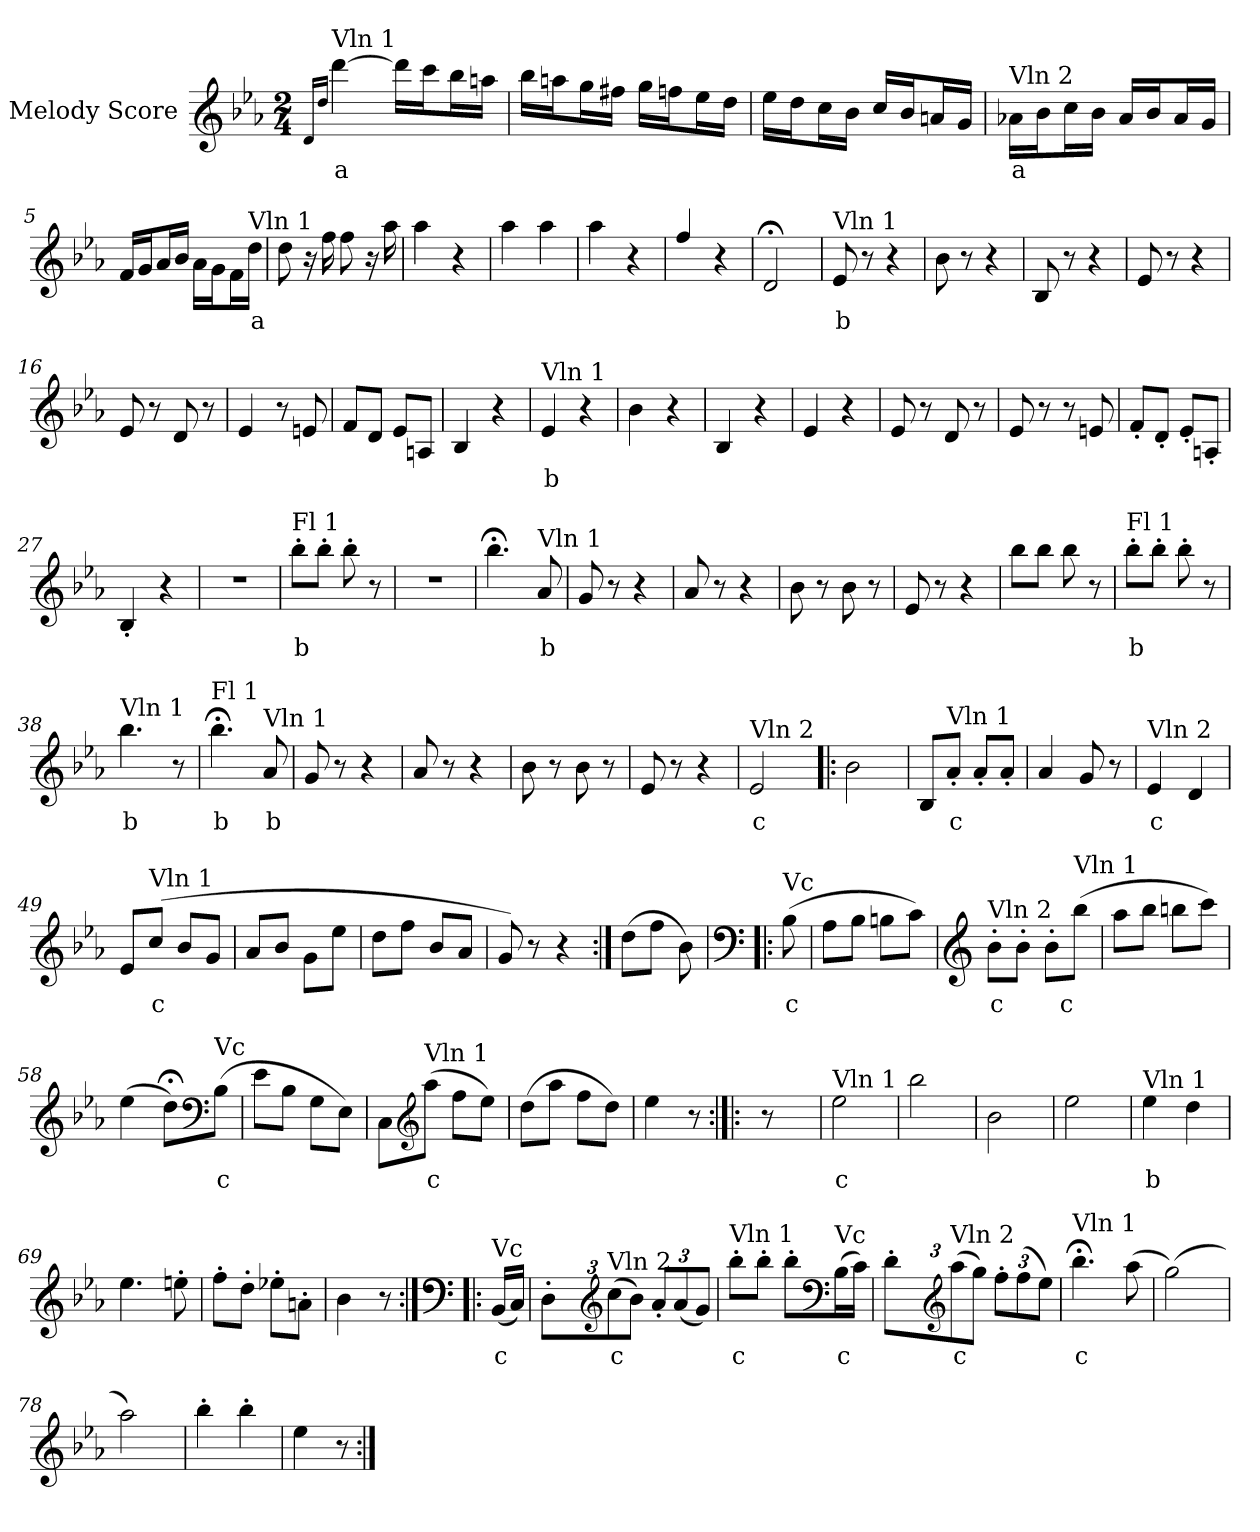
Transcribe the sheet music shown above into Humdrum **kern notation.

**kern	**text
*part1	*part1
*staff1	*staff1
*I"Melody Score	*
*k[b-e-a-]	*
*M2/4	*
*MM152	*
=1	=1
16qd/LL	.
16qdd/JJ	.
!LO:TX:a:t=Vln 1	!
!	!LO:LY:b:color=#FF0000
[4ddd\	a
16ddd\LL]	.
16ccc\J	.
16bb-\L	.
16aan\JJ	.
=2	=2
16bb-\LL	.
16aan\J	.
16gg\L	.
16ff#X\JJ	.
16gg\LL	.
16ffn\J	.
16ee-\L	.
16dd\JJ	.
=3	=3
16ee-\LL	.
16dd\J	.
16cc\L	.
16b-\JJ	.
16cc/LL	.
16b-/J	.
16an/L	.
16g/JJ	.
=4	=4
!LO:TX:a:t=Vln 2	!
!	!LO:LY:b:color=#FF0000
16a-X\LL	a
16b-\J	.
16cc\L	.
16b-\JJ	.
16a-/LL	.
16b-/J	.
16a-/L	.
16g/JJ	.
=5	=5
16f/LL	.
16g/J	.
16a-/L	.
16b-/JJ	.
16a-\LL	.
16g\J	.
16f\L	.
!LO:TX:a:t=Vln 1	!
!	!LO:LY:b:color=#FF0000
16dd\JJ	a
=6	=6
8dd\	.
16r	.
16ff\	.
8ff\	.
16r	.
16aa-\	.
=7	=7
4aa-\	.
4r	.
=8	=8
4aa-\	.
4aa-\	.
=9	=9
4aa-\	.
4r	.
=10	=10
4ff/	.
4r	.
=11	=11
2d;</	.
=12	=12
!LO:TX:a:t=Vln 1	!
!	!LO:LY:b:color=#FF0000
8e-/	b
8r	.
4r	.
=13	=13
8b-\	.
8r	.
4r	.
=14	=14
8B-/	.
8r	.
4r	.
=15	=15
8e-/	.
8r	.
4r	.
=16	=16
8e-/	.
8r	.
8d/	.
8r	.
=17	=17
4e-/	.
8r	.
8en/	.
=18	=18
8f/L	.
8d/J	.
8e-/L	.
8An/J	.
=19	=19
4B-/	.
4r	.
=20	=20
!LO:TX:a:t=Vln 1	!
!	!LO:LY:b:color=#FF0000
4e-/	b
4r	.
=21	=21
4b-\	.
4r	.
=22	=22
4B-/	.
4r	.
=23	=23
4e-/	.
4r	.
=24	=24
8e-/	.
8r	.
8d/	.
8r	.
=25	=25
8e-/	.
8r	.
8r	.
8en/	.
=26	=26
8f'/L	.
8d'/J	.
8e-'/L	.
8An'/J	.
=27	=27
4B-'/	.
4r	.
=28	=28
2r	.
=29	=29
!LO:TX:a:t=Fl 1	!
!	!LO:LY:b:color=#FF0000
8bb-'\L	b
8bb-'\J	.
8bb-'\	.
8r	.
=30	=30
2r	.
=31	=31
4.bb-;<\	.
!LO:TX:a:t=Vln 1	!
!	!LO:LY:b:color=#FF0000
8a-/	b
=32	=32
8g/	.
8r	.
4r	.
=33	=33
8a-/	.
8r	.
4r	.
=34	=34
8b-\	.
8r	.
8b-\	.
8r	.
=35	=35
8e-/	.
8r	.
4r	.
=36	=36
8bb-\L	.
8bb-\J	.
8bb-\	.
8r	.
=37	=37
!LO:TX:a:t=Fl 1	!
!	!LO:LY:b:color=#FF0000
8bb-'\L	b
8bb-'\J	.
8bb-'\	.
8r	.
=38	=38
!LO:TX:a:t=Vln 1	!
!	!LO:LY:color=#FF0000
4.bb-\	b
8r	.
=39	=39
!LO:TX:a:t=Fl 1	!
!	!LO:LY:b:color=#FF0000
4.bb-;<\	b
!LO:TX:a:t=Vln 1	!
!	!LO:LY:b:color=#FF0000
8a-/	b
=40	=40
8g/	.
8r	.
4r	.
=41	=41
8a-/	.
8r	.
4r	.
=42	=42
8b-\	.
8r	.
8b-\	.
8r	.
=43	=43
8e-/	.
8r	.
4r	.
=44	=44
!LO:TX:a:t=Vln 2	!
!	!LO:LY:b:color=#FF0000
2e-/	c
=45!|:	=45!|:
2b-\	.
=46	=46
8B-/L	.
!LO:TX:a:t=Vln 1	!
!	!LO:LY:b:color=#FF0000
8a-'/J	c
8a-'/L	.
8a-'/J	.
=47	=47
4a-/	.
8g/	.
8r	.
=48	=48
!LO:TX:a:t=Vln 2	!
!	!LO:LY:b:color=#FF0000
4e-/	c
4d/	.
=49	=49
8e-/L	.
!LO:TX:a:t=Vln 1	!
!	!LO:LY:b:color=#FF0000
(8cc/J	c
8b-/L	.
8g/J	.
=50	=50
8a-/L	.
8b-/J	.
8g\L	.
8ee-\J	.
=51	=51
8dd\L	.
8ff\J	.
8b-/L	.
8a-/J	.
=52	=52
8g/)	.
8r	.
4r	.
=53:|!	=53:|!
(8dd\L	.
8ff\J	.
8b-\)	.
=54!|:	=54!|:
*clefF4	*
!LO:TX:a:t=Vc	!
!	!LO:LY:b:color=#FF0000
(8B-\	c
=55	=55
8A-\L	.
8B-\J	.
8Bn\L	.
8c\J)	.
=56	=56
*clefG2	*
!LO:TX:a:t=Vln 2	!
!	!LO:LY:b:color=#FF0000
8b-'\L	c
8b-'\J	.
8b-'\L	.
!LO:TX:a:t=Vln 1	!
!	!LO:LY:b:color=#FF0000
(8bb-\J	c
=57	=57
8aa-\L	.
8bb-\J	.
8bbn\L	.
8ccc\J)	.
=58	=58
(4ee-\	.
8dd;<\L)	.
*clefF4	*
!LO:TX:a:t=Vc	!
!	!LO:LY:b:color=#FF0000
(8B-\J	c
=59	=59
8e-\L	.
8B-\J	.
8G\L	.
8E-\J)	.
=60	=60
8C\L	.
*clefG2	*
!LO:TX:a:t=Vln 1	!
!	!LO:LY:b:color=#FF0000
(8aa-\J	c
8ff\L	.
8ee-\J)	.
=61	=61
(8dd\L	.
8aa-\J	.
8ff\L	.
8dd\J)	.
=62	=62
4ee-\	.
8r	.
=63:|!|:	=63:|!|:
8r	.
=64	=64
!LO:TX:a:t=Vln 1	!
!	!LO:LY:b:color=#FF0000
2ee-\	c
=65	=65
2bb-\	.
=66	=66
2b-\	.
=67	=67
2ee-\	.
=68	=68
!LO:TX:a:t=Vln 1	!
!	!LO:LY:b:color=#FF0000
4ee-\	b
4dd\	.
=69	=69
4.ee-\	.
8een'\	.
=70	=70
8ff'\L	.
8dd'\J	.
8ee-X'\L	.
8an'\J	.
=71	=71
4b-\	.
8r	.
=72:|!|:	=72:|!|:
*clefF4	*
!LO:TX:a:t=Vc	!
!	!LO:LY:b:color=#FF0000
(16BB-/LL	c
16C/JJ)	.
=73	=73
12D'\L	.
*clefG2	*
!LO:TX:a:t=Vln 2	!
!	!LO:LY:b:color=#FF0000
(12cc\	c
12b-\J)	.
*Xbrackettup	*
12a-'/L	.
(12a-/	.
12g/J)	.
=74	=74
!LO:TX:a:t=Vln 1	!
!	!LO:LY:b:color=#FF0000
8bb-'\L	c
8bb-'\J	.
8bb-'\L	.
*clefF4	*
!LO:TX:a:t=Vc	!
!	!LO:LY:b:color=#FF0000
(16B-\L	c
16c\JJ)	.
=75	=75
12d'\L	.
*clefG2	*
!LO:TX:a:t=Vln 2	!
!	!LO:LY:b:color=#FF0000
(12aa-\	c
12gg\J)	.
12ff'\L	.
(12ff\	.
12ee-\J)	.
=76	=76
!LO:TX:a:t=Vln 1	!
!	!LO:LY:b:color=#FF0000
4.bb-;<\	c
(8aa-\	.
=77	=77
(2gg\)	.
=78	=78
2aa-\)	.
=79	=79
4bb-'\	.
4bb-'\	.
=80	=80
4ee-\	.
8r	.
=:|!	=:|!
*-	*-
